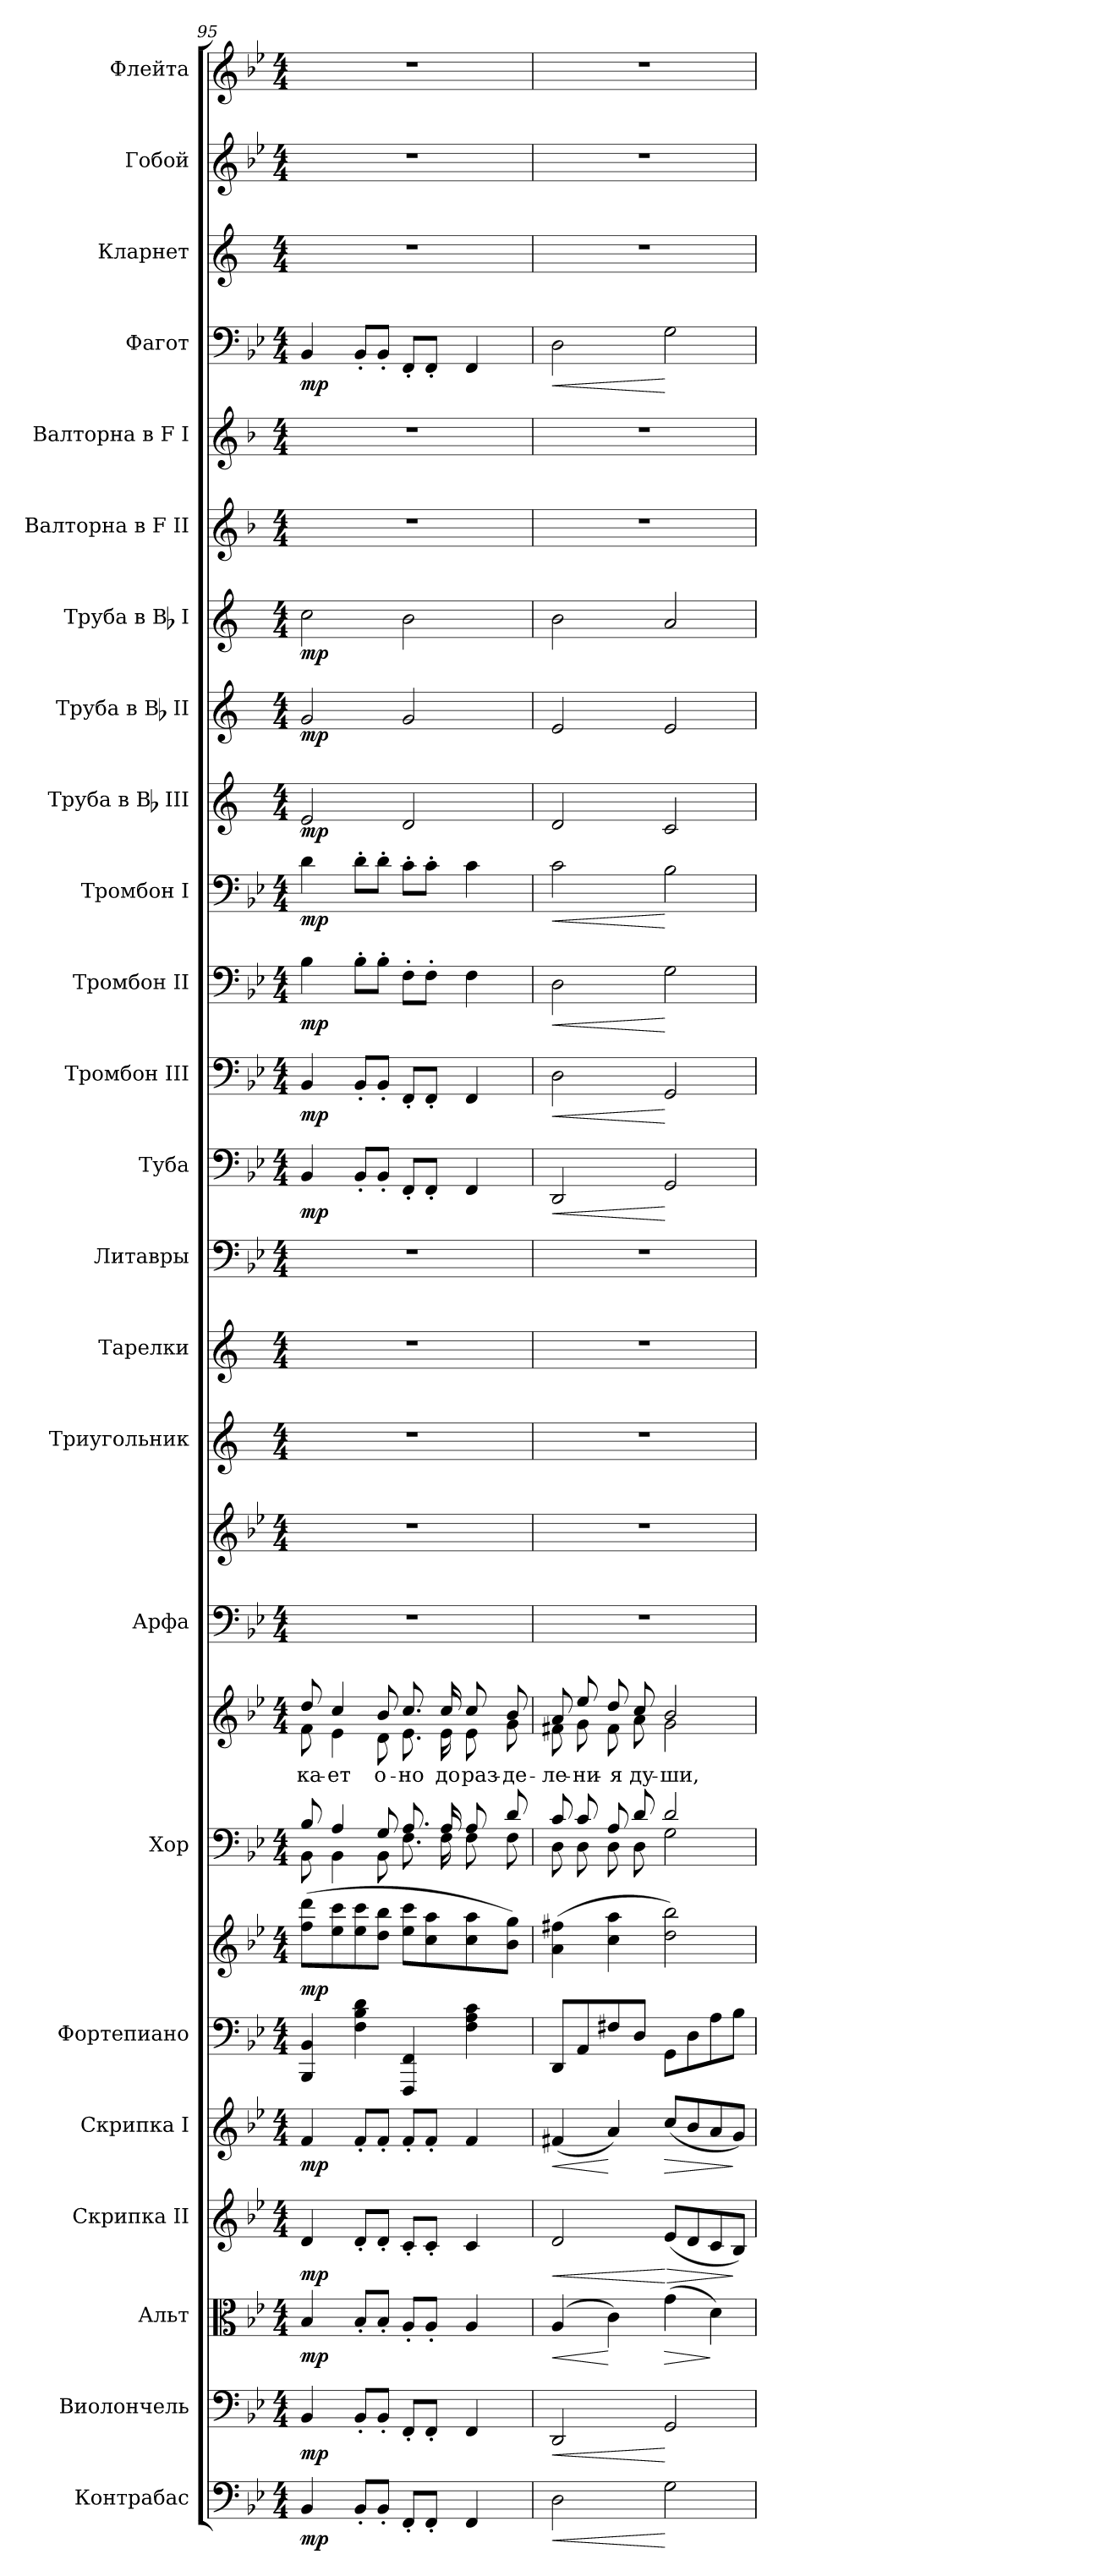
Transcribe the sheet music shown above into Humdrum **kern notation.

**kern	**dynam	**kern	**dynam	**kern	**dynam	**kern	**dynam	**kern	**dynam	**kern	**kern	**dynam	**kern	**kern	**text	**kern	**kern	**kern	**kern	**kern	**kern	**dynam	**kern	**dynam	**kern	**dynam	**kern	**dynam	**kern	**dynam	**kern	**dynam	**kern	**dynam	**kern	**kern	**kern	**dynam	**kern	**kern	**kern
*part24	*part24	*part23	*part23	*part22	*part22	*part21	*part21	*part20	*part20	*part19	*part19	*part19	*part18	*part18	*part18	*part17	*part17	*part16	*part15	*part14	*part13	*part13	*part12	*part12	*part11	*part11	*part10	*part10	*part9	*part9	*part8	*part8	*part7	*part7	*part6	*part5	*part4	*part4	*part3	*part2	*part1
*staff27	*staff27	*staff26	*staff26	*staff25	*staff25	*staff24	*staff24	*staff23	*staff23	*staff22	*staff21	*staff21/22	*staff20	*staff19	*staff19	*staff18	*staff17	*staff16	*staff15	*staff14	*staff13	*staff13	*staff12	*staff12	*staff11	*staff11	*staff10	*staff10	*staff9	*staff9	*staff8	*staff8	*staff7	*staff7	*staff6	*staff5	*staff4	*staff4	*staff3	*staff2	*staff1
*I"Контрабас	*	*I"Виолончель	*	*I"Альт	*	*I"Скрипка II	*	*I"Скрипка I	*	*I"Фортепиано	*	*	*I"Хор	*	*	*I"Арфа	*	*I"Триугольник	*I"Тарелки	*I"Литавры	*I"Туба	*	*I"Тромбон III	*	*I"Тромбон II	*	*I"Тромбон I	*	*I"Труба в Bb III	*	*I"Труба в Bb II	*	*I"Труба в Bb I	*	*I"Валторна в F II	*I"Валторна в F I	*I"Фагот	*	*I"Кларнет	*I"Гобой	*I"Флейта
*	*	*	*	*	*	*	*	*	*	*	*	*	*	*	*	*	*	*	*	*	*	*	*I'Тромб. III	*	*I'Тромб. II	*	*I'Тромб. I	*	*I'Тр. III	*	*I'Тр. II	*	*I'Тр. I	*	*I'Валт. II	*I'Влт. I	*	*	*	*	*
*clefF4	*	*clefF4	*	*clefC3	*	*clefG2	*	*clefG2	*	*clefF4	*clefG2	*	*clefF4	*clefG2	*	*clefF4	*clefG2	*clefG2	*clefG2	*clefF4	*clefF4	*	*clefF4	*	*clefF4	*	*clefF4	*	*clefG2	*	*clefG2	*	*clefG2	*	*clefG2	*clefG2	*clefF4	*	*clefG2	*clefG2	*clefG2
*ITrd7c12	*	*	*	*	*	*	*	*	*	*	*	*	*	*	*	*	*	*	*	*	*	*	*	*	*	*	*	*	*ITrd1c2	*	*ITrd1c2	*	*ITrd1c2	*	*ITrd4c7	*ITrd4c7	*	*	*ITrd1c2	*	*
*k[b-e-]	*	*k[b-e-]	*	*k[b-e-]	*	*k[b-e-]	*	*k[b-e-]	*	*k[b-e-]	*k[b-e-]	*	*k[b-e-]	*k[b-e-]	*	*k[b-e-]	*k[b-e-]	*k[]	*k[]	*k[b-e-]	*k[b-e-]	*	*k[b-e-]	*	*k[b-e-]	*	*k[b-e-]	*	*k[b-e-]	*	*k[b-e-]	*	*k[b-e-]	*	*k[b-e-]	*k[b-e-]	*k[b-e-]	*	*k[b-e-]	*k[b-e-]	*k[b-e-]
*B-:	*	*B-:	*	*B-:	*	*B-:	*	*B-:	*	*B-:	*B-:	*	*B-:	*B-:	*	*B-:	*B-:	*C:	*C:	*B-:	*B-:	*	*B-:	*	*B-:	*	*B-:	*	*B-:	*	*B-:	*	*B-:	*	*B-:	*B-:	*B-:	*	*B-:	*B-:	*B-:
*M4/4	*	*M4/4	*	*M4/4	*	*M4/4	*	*M4/4	*	*M4/4	*M4/4	*	*M4/4	*M4/4	*	*M4/4	*M4/4	*M4/4	*M4/4	*M4/4	*M4/4	*	*M4/4	*	*M4/4	*	*M4/4	*	*M4/4	*	*M4/4	*	*M4/4	*	*M4/4	*M4/4	*M4/4	*	*M4/4	*M4/4	*M4/4
=95	=95	=95	=95	=95	=95	=95	=95	=95	=95	=95	=95	=95	=95	=95	=95	=95	=95	=95	=95	=95	=95	=95	=95	=95	=95	=95	=95	=95	=95	=95	=95	=95	=95	=95	=95	=95	=95	=95	=95	=95	=95
*	*	*	*	*	*	*	*	*	*	*	*	*	*^	*	*	*	*	*	*	*	*	*	*	*	*	*	*	*	*	*	*	*	*	*	*	*	*	*	*	*	*
!	!	!	!	!	!	!	!	!	!	!	!	!	!	!	!	!LO:LY:b:color=#000000	!	!	!	!	!	!	!	!	!	!	!	!	!	!	!	!	!	!	!	!	!	!	!	!	!	!
*	*	*	*	*	*	*	*	*	*	*	*	*	*	*	*^	*	*	*	*	*	*	*	*	*	*	*	*	*	*	*	*	*	*	*	*	*	*	*	*	*	*	*
4BBB-i/	mp	4BB-i/	mp	4B-i/	mp	4di/	mp	4fi/	mp	4BBB-i/ 4BB-i	(8ffi\ 8dddiL	mp	8B-i/	8BB-i\	8ddi/	8fi\	-ка-	1r	1r	1r	1r	1r	4BB-i/	mp	4BB-i/	mp	4B-i\	mp	4di\	mp	2di/	mp	2fi/	mp	2b-i\	mp	1r	1r	4BB-i/	mp	1r	1r	1r
!	!	!	!	!	!	!	!	!	!	!	!	!	!	!	!	!	!LO:LY:b:color=#000000	!	!	!	!	!	!	!	!	!	!	!	!	!	!	!	!	!	!	!	!	!	!	!	!	!	!
.	.	.	.	.	.	.	.	.	.	.	8ee-i\ 8ccci	.	4Ai/	4BB-i\	4cci/	4e-i\	-ет	.	.	.	.	.	.	.	.	.	.	.	.	.	.	.	.	.	.	.	.	.	.	.	.	.	.
8BBB-'i/L	.	8BB-'i/L	.	8B-'i/L	.	8d'i/L	.	8f'i/L	.	4Fi\ 4B-i 4di	8ee-i\ 8ccci	.	.	.	.	.	.	.	.	.	.	.	8BB-'i/L	.	8BB-'i/L	.	8B-'i\L	.	8d'i\L	.	.	.	.	.	.	.	.	.	8BB-'i/L	.	.	.	.
!	!	!	!	!	!	!	!	!	!	!	!	!	!	!	!	!	!LO:LY:b:color=#000000	!	!	!	!	!	!	!	!	!	!	!	!	!	!	!	!	!	!	!	!	!	!	!	!	!	!
8BBB-'i/J	.	8BB-'i/J	.	8B-'i/J	.	8d'i/J	.	8f'i/J	.	.	8ddi\ 8bb-iJ	.	8Gi/	8BB-i\	8b-i/	8di\	о-	.	.	.	.	.	8BB-'i/J	.	8BB-'i/J	.	8B-'i\J	.	8d'i\J	.	.	.	.	.	.	.	.	.	8BB-'i/J	.	.	.	.
!	!	!	!	!	!	!	!	!	!	!	!	!	!	!	!	!	!LO:LY:b:color=#000000	!	!	!	!	!	!	!	!	!	!	!	!	!	!	!	!	!	!	!	!	!	!	!	!	!	!
8FFF'i/L	.	8FF'i/L	.	8A'i/L	.	8c'i/L	.	8f'i/L	.	4FFFi/ 4FFi	8ee-i\ 8ccciL	.	8.Ai/	8.Fi\	8.cci/	8.e-i\	-но	.	.	.	.	.	8FF'i/L	.	8FF'i/L	.	8F'i\L	.	8c'i\L	.	2ci/	.	2fi/	.	2ai\	.	.	.	8FF'i/L	.	.	.	.
8FFF'i/J	.	8FF'i/J	.	8A'i/J	.	8c'i/J	.	8f'i/J	.	.	8cci\ 8aai	.	.	.	.	.	.	.	.	.	.	.	8FF'i/J	.	8FF'i/J	.	8F'i\J	.	8c'i\J	.	.	.	.	.	.	.	.	.	8FF'i/J	.	.	.	.
!	!	!	!	!	!	!	!	!	!	!	!	!	!	!	!	!	!LO:LY:b:color=#000000	!	!	!	!	!	!	!	!	!	!	!	!	!	!	!	!	!	!	!	!	!	!	!	!	!	!
.	.	.	.	.	.	.	.	.	.	.	.	.	16Ai/	16Fi\	16cci/	16e-i\	до	.	.	.	.	.	.	.	.	.	.	.	.	.	.	.	.	.	.	.	.	.	.	.	.	.	.
!	!	!	!	!	!	!	!	!	!	!	!	!	!	!	!	!	!LO:LY:b:color=#000000	!	!	!	!	!	!	!	!	!	!	!	!	!	!	!	!	!	!	!	!	!	!	!	!	!	!
4FFFi/	.	4FFi/	.	4Ai/	.	4ci/	.	4fi/	.	4Fi\ 4Ai 4ci	8cci\ 8aai	.	8Ai/	8Fi\	8cci/	8e-i\	раз-	.	.	.	.	.	4FFi/	.	4FFi/	.	4Fi\	.	4ci\	.	.	.	.	.	.	.	.	.	4FFi/	.	.	.	.
!	!	!	!	!	!	!	!	!	!	!	!	!	!	!	!	!	!LO:LY:b:color=#000000	!	!	!	!	!	!	!	!	!	!	!	!	!	!	!	!	!	!	!	!	!	!	!	!	!	!
.	.	.	.	.	.	.	.	.	.	.	8b-i\ 8ggiJ)	.	8di/	8Fi\	8b-i/	8gi\	-де-	.	.	.	.	.	.	.	.	.	.	.	.	.	.	.	.	.	.	.	.	.	.	.	.	.	.
!!LO:PB:g=z
=96	=96	=96	=96	=96	=96	=96	=96	=96	=96	=96	=96	=96	=96	=96	=96	=96	=96	=96	=96	=96	=96	=96	=96	=96	=96	=96	=96	=96	=96	=96	=96	=96	=96	=96	=96	=96	=96	=96	=96	=96	=96	=96	=96
!	!LO:HP:b	!	!	!	!	!	!	!	!	!	!	!	!	!	!	!	!	!	!	!	!	!	!	!	!	!	!	!	!	!	!	!	!	!	!	!	!	!	!	!	!	!	!
!	!LO:HP:n=1:b	!	!LO:HP:b	!	!	!	!	!	!	!	!	!	!	!	!	!	!	!	!	!	!	!	!	!	!	!	!	!	!	!	!	!	!	!	!	!	!	!	!	!	!	!	!
!	!	!	!LO:HP:n=1:b	!	!LO:HP:b	!	!LO:HP:b	!	!LO:HP:b	!	!	!	!	!	!	!	!	!	!	!	!	!	!	!	!	!	!	!	!	!	!	!	!	!	!	!	!	!	!	!	!	!	!
!	!	!	!	!	!	!	!	!	!	!	!	!	!	!	!	!	!LO:LY:b:color=#000000	!	!	!	!	!	!	!LO:HP:b	!	!	!	!	!	!	!	!	!	!	!	!	!	!	!	!	!	!	!
!	!	!	!	!	!	!	!	!	!	!	!	!	!	!	!	!	!	!	!	!	!	!	!	!LO:HP:n=1:b	!	!LO:HP:b	!	!	!	!	!	!	!	!	!	!	!	!	!	!	!	!	!
!	!	!	!	!	!	!	!	!	!	!	!	!	!	!	!	!	!	!	!	!	!	!	!	!	!	!LO:HP:n=1:b	!	!LO:HP:b	!	!	!	!	!	!	!	!	!	!	!	!	!	!	!
!	!	!	!	!	!	!	!	!	!	!	!	!	!	!	!	!	!	!	!	!	!	!	!	!	!	!	!	!LO:HP:n=1:b	!	!LO:HP:b	!	!	!	!	!	!	!	!	!	!	!	!	!
!	!	!	!	!	!	!	!	!	!	!	!	!	!	!	!	!	!	!	!	!	!	!	!	!	!	!	!	!	!	!LO:HP:n=1:b	!	!	!	!	!	!	!	!	!	!LO:HP:b	!	!	!
!	!	!	!	!	!	!	!	!	!	!	!	!	!	!	!	!	!	!	!	!	!	!	!	!	!	!	!	!	!	!	!	!	!	!	!	!	!	!	!	!LO:HP:n=1:b	!	!	!
2DDi\	< >	2DDi/	< >	(4Ai/	<	2di/	<	(4f#Xi/	<	8DDi/L	(4ai\ 4ff#Xi	.	8ci/	8Di\	8ai/	8f#Xi\	-ле-	1r	1r	1r	1r	1r	2DDi/	< >	2Di\	< >	2Di\	< >	2ci\	< >	2ci/	.	2di/	.	2ai\	.	1r	1r	2Di\	< >	1r	1r	1r
!	!	!	!	!	!	!	!	!	!	!	!	!	!	!	!	!	!LO:LY:b:color=#000000	!	!	!	!	!	!	!	!	!	!	!	!	!	!	!	!	!	!	!	!	!	!	!	!	!	!
.	.	.	.	.	.	.	.	.	.	8AAi/	.	.	8ci/	8Di\	8ee-i/	8gi\	-ни-	.	.	.	.	.	.	.	.	.	.	.	.	.	.	.	.	.	.	.	.	.	.	.	.	.	.
!	!	!	!	!	!	!	!	!	!	!	!	!	!	!	!	!	!LO:LY:b:color=#000000	!	!	!	!	!	!	!	!	!	!	!	!	!	!	!	!	!	!	!	!	!	!	!	!	!	!
.	.	.	.	4ci\)	[	.	.	4ai/)	[	8F#Xi/	4cci\ 4aai	.	8Ai/	8Di\	8ddi/	8f#i\	-я	.	.	.	.	.	.	.	.	.	.	.	.	.	.	.	.	.	.	.	.	.	.	.	.	.	.
!	!	!	!	!	!	!	!	!	!	!	!	!	!	!	!	!	!LO:LY:b:color=#000000	!	!	!	!	!	!	!	!	!	!	!	!	!	!	!	!	!	!	!	!	!	!	!	!	!	!
.	.	.	.	.	.	.	.	.	.	8Di/J	.	.	8di/	8Di\	8cci/	8ai\	ду-	.	.	.	.	.	.	.	.	.	.	.	.	.	.	.	.	.	.	.	.	.	.	.	.	.	.
!	!	!	!	!	!LO:HP:b	!	!LO:HP:n=1:b	!	!LO:HP:b	!	!	!	!	!	!	!	!	!	!	!	!	!	!	!	!	!	!	!	!	!	!	!	!	!	!	!	!	!	!	!	!	!	!
!	!	!	!	!	!	!	!	!	!	!	!	!	!	!	!	!	!LO:LY:b:color=#000000	!	!	!	!	!	!	!	!	!	!	!	!	!	!	!	!	!	!	!	!	!	!	!	!	!	!
2GGi\	[	2GGi/	[	(4gi\	>	(8e-i/L	[ >	(8cci/L	>	8GGi\L	2ddi\ 2bb-i)	.	2di/	2Gi\	2b-i/	2gi\	-ши,	.	.	.	.	.	2GGi/	[	2GGi/	[	2Gi\	[	2B-i\	[	2B-i/	.	2di/	.	2gi/	.	.	.	2Gi\	[	.	.	.
.	.	.	.	.	.	8di/	.	8b-i/	.	8Di\	.	.	.	.	.	.	.	.	.	.	.	.	.	.	.	.	.	.	.	.	.	.	.	.	.	.	.	.	.	.	.	.	.
.	.	.	.	4di\)	]	8ci/	.	8ai/	.	8Ai\	.	.	.	.	.	.	.	.	.	.	.	.	.	.	.	.	.	.	.	.	.	.	.	.	.	.	.	.	.	.	.	.	.
.	.	.	.	.	.	8B-i/J)	]	8gi/J)	]	8B-i\J	.	.	.	.	.	.	.	.	.	.	.	.	.	.	.	.	.	.	.	.	.	.	.	.	.	.	.	.	.	.	.	.	.
*	*	*	*	*	*	*	*	*	*	*	*	*	*v	*v	*	*	*	*	*	*	*	*	*	*	*	*	*	*	*	*	*	*	*	*	*	*	*	*	*	*	*	*	*
*	*	*	*	*	*	*	*	*	*	*	*	*	*	*v	*v	*	*	*	*	*	*	*	*	*	*	*	*	*	*	*	*	*	*	*	*	*	*	*	*	*	*	*
.	]	.	]	.	.	.	.	.	.	.	.	.	.	.	.	.	.	.	.	.	.	]	.	]	.	]	.	]	.	.	.	.	.	.	.	.	.	]	.	.	.
=	=	=	=	=	=	=	=	=	=	=	=	=	=	=	=	=	=	=	=	=	=	=	=	=	=	=	=	=	=	=	=	=	=	=	=	=	=	=	=	=	=
*-	*-	*-	*-	*-	*-	*-	*-	*-	*-	*-	*-	*-	*-	*-	*-	*-	*-	*-	*-	*-	*-	*-	*-	*-	*-	*-	*-	*-	*-	*-	*-	*-	*-	*-	*-	*-	*-	*-	*-	*-	*-
